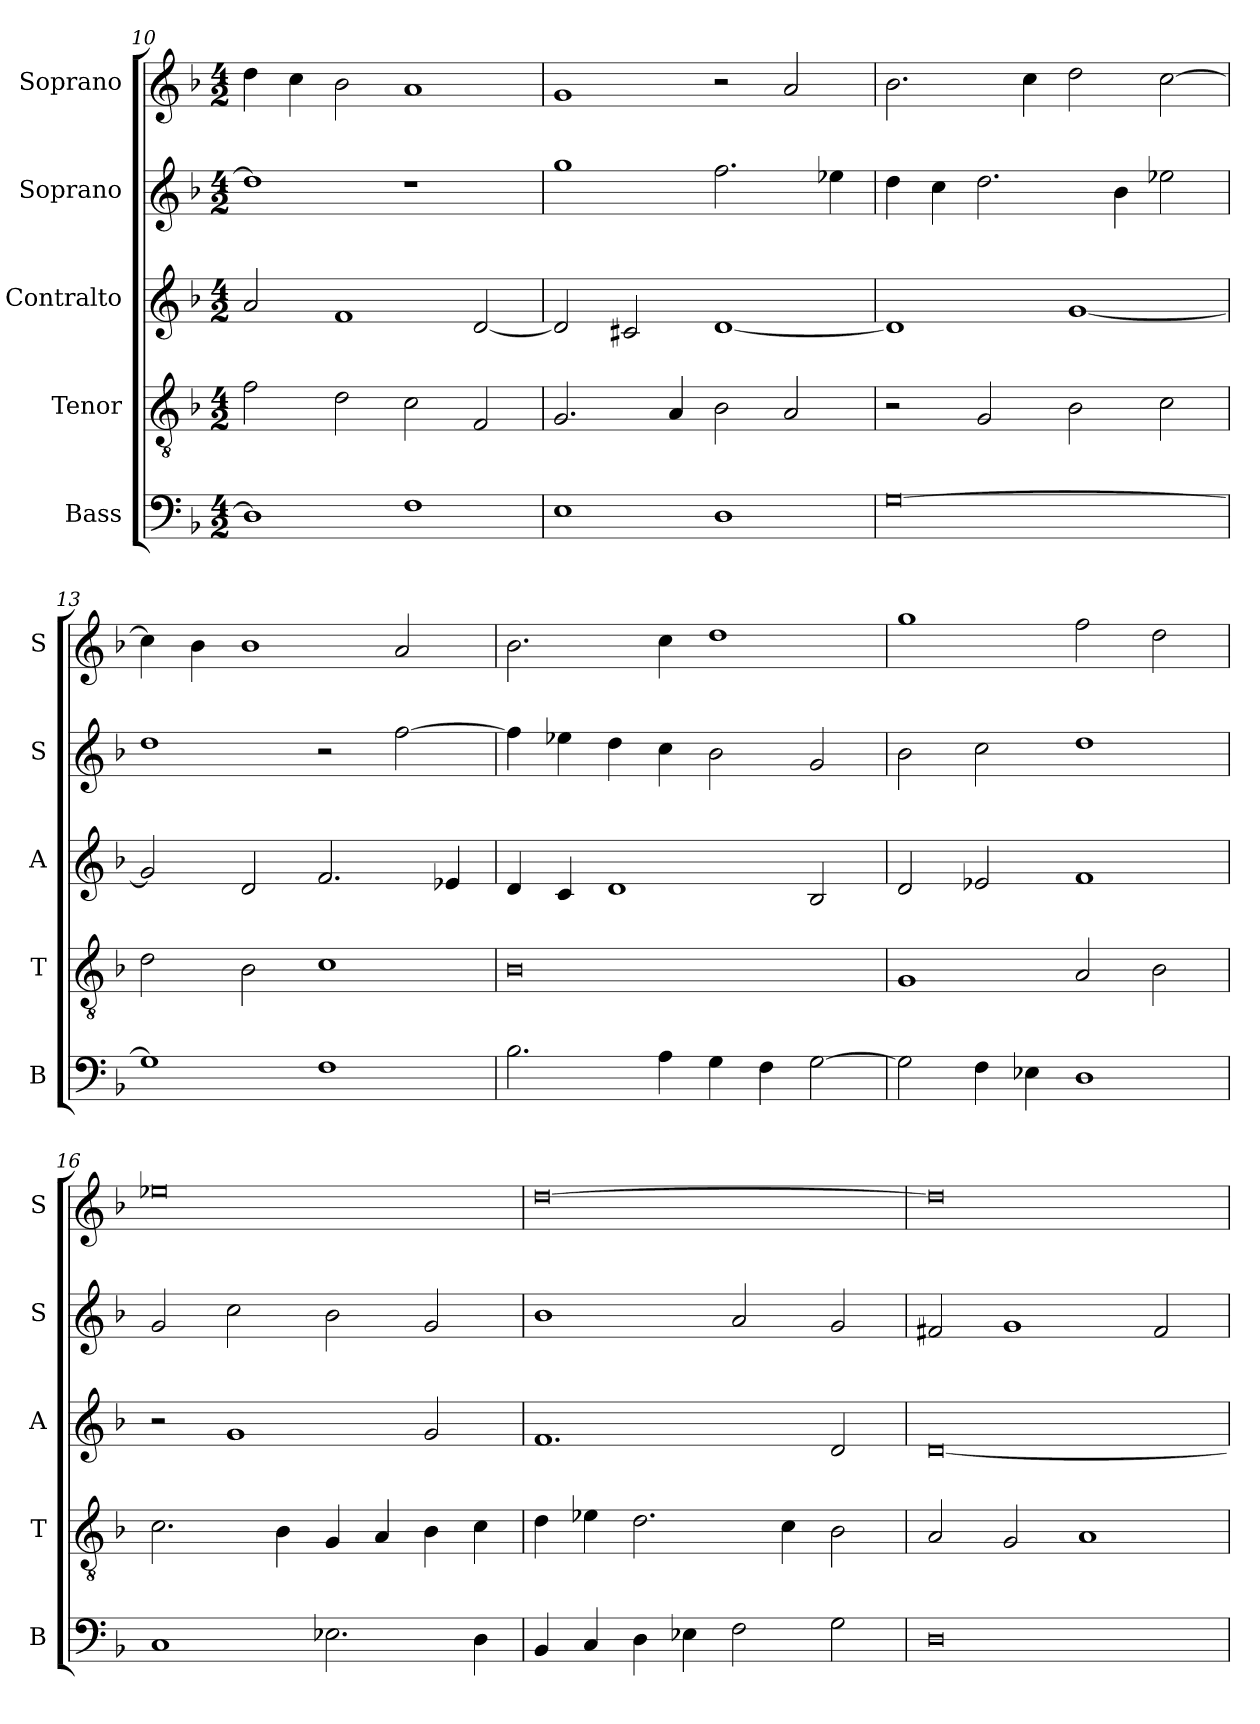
**kern	**kern	**kern	**kern	**kern
*part5	*part4	*part3	*part2	*part1
*staff5	*staff4	*staff3	*staff2	*staff1
*I"Bass	*I"Tenor	*I"Contralto	*I"Soprano	*I"Soprano
*I'B	*I'T	*I'A	*I'S	*I'S
*clefF4	*clefGv2	*clefG2	*clefG2	*clefG2
*k[b-]	*k[b-]	*k[b-]	*k[b-]	*k[b-]
*G:dor	*G:dor	*G:dor	*G:dor	*G:dor
*M4/2	*M4/2	*M4/2	*M4/2	*M4/2
=10	=10	=10	=10	=10
1D]	2f	2a	1dd]	4dd
.	.	.	.	4cc
.	2d	1f	.	2b-
1F	2c	.	1r	1a
.	2F	[2d	.	.
=11	=11	=11	=11	=11
1E	2.G	2d]	1gg	1g
.	.	2c#X	.	.
.	4A	.	.	.
1D	2B-	[1d	2.ff	2r
.	2A	.	.	2a
.	.	.	4ee-X	.
=12	=12	=12	=12	=12
[0G	2r	1d]	4dd	2.b-
.	.	.	4cc	.
.	2G	.	2.dd	.
.	.	.	.	4cc
.	2B-	[1g	.	2dd
.	.	.	4b-	.
.	2c	.	2ee-X	[2cc
=13	=13	=13	=13	=13
1G]	2d	2g]	1dd	4cc]
.	.	.	.	4b-
.	2B-	2d	.	1b-
1F	1c	2.f	2r	.
.	.	.	[2ff	2a
.	.	4e-X	.	.
=14	=14	=14	=14	=14
2.B-	0B-	4d	4ff]	2.b-
.	.	4c	4ee-X	.
.	.	1d	4dd	.
4A	.	.	4cc	4cc
4G	.	.	2b-	1dd
4F	.	.	.	.
[2G	.	2B-	2g	.
=15	=15	=15	=15	=15
2G]	1G	2d	2b-	1gg
4F	.	2e-X	2cc	.
4E-X	.	.	.	.
1D	2A	1f	1dd	2ff
.	2B-	.	.	2dd
=16	=16	=16	=16	=16
1C	2.c	2r	2g	0ee-X
.	.	1g	2cc	.
.	4B-	.	.	.
2.E-X	4G	.	2b-	.
.	4A	.	.	.
.	4B-	2g	2g	.
4D	4c	.	.	.
=17	=17	=17	=17	=17
4BB-	4d	1.f	1b-	[0dd
4C	4e-X	.	.	.
4D	2.d	.	.	.
4E-X	.	.	.	.
2F	.	.	2a	.
.	4c	.	.	.
2G	2B-	2d	2g	.
=18	=18	=18	=18	=18
0D	2A	[0d	2f#X	0dd]
.	2G	.	1g	.
.	1A	.	.	.
.	.	.	2f#	.
=	=	=	=	=
*-	*-	*-	*-	*-
